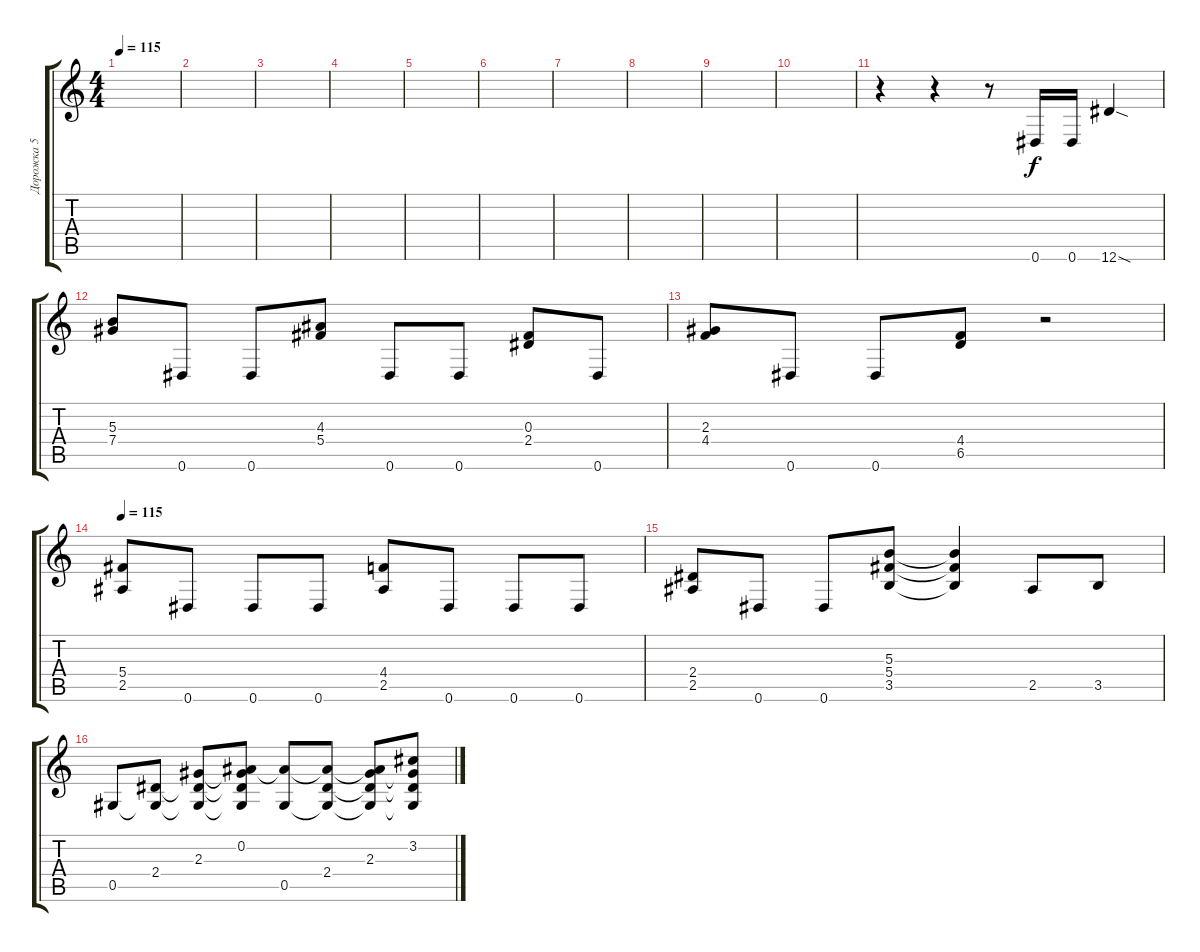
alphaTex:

\track ("Дорожка 5" "Дорожка 5") {instrument distortionguitar}
\staff {score tabs}
\tuning (Eb4 Bb3 Gb3 Db3 Ab2 Eb2) {hide}
\ts (4 4)
\tempo 115
\clef g2
\ks c
|
|
|
|
|
|
|
|
|
|
r.4 r.4 r.8 0.6.16 0.6.16 12.6{sod}.4 |
(5.3 7.4).8 0.6.8 0.6.8 (4.3 5.4).8 0.6.8 0.6.8 (0.3 2.4).8 0.6.8 |
(2.3 4.4).8 0.6.8 0.6.8 (4.4 6.5).8 r.2 |
\tempo 115
(5.4 2.5).8 0.6.8 0.6.8 0.6.8 (4.4 2.5).8 0.6.8 0.6.8 0.6.8 |
(2.4 2.5).8 0.6.8 0.6.8 (5.3 5.4 3.5).8 (5.3{t} 5.4{t} 3.5{t}).4 2.5.8 3.5.8 |
0.5.8 (2.4 0.5{t}).8 (2.3 2.4{t} 0.5{t}).8 (0.2 2.3{t} 2.4{t} 0.5{t}).8 (0.2{t} 0.5).8 (0.2{t} 2.4 0.5{t}).8 (0.2{t} 2.3 2.4{t} 0.5{t}).8 (3.2 2.3{t} 2.4{t} 0.5{t}).8
